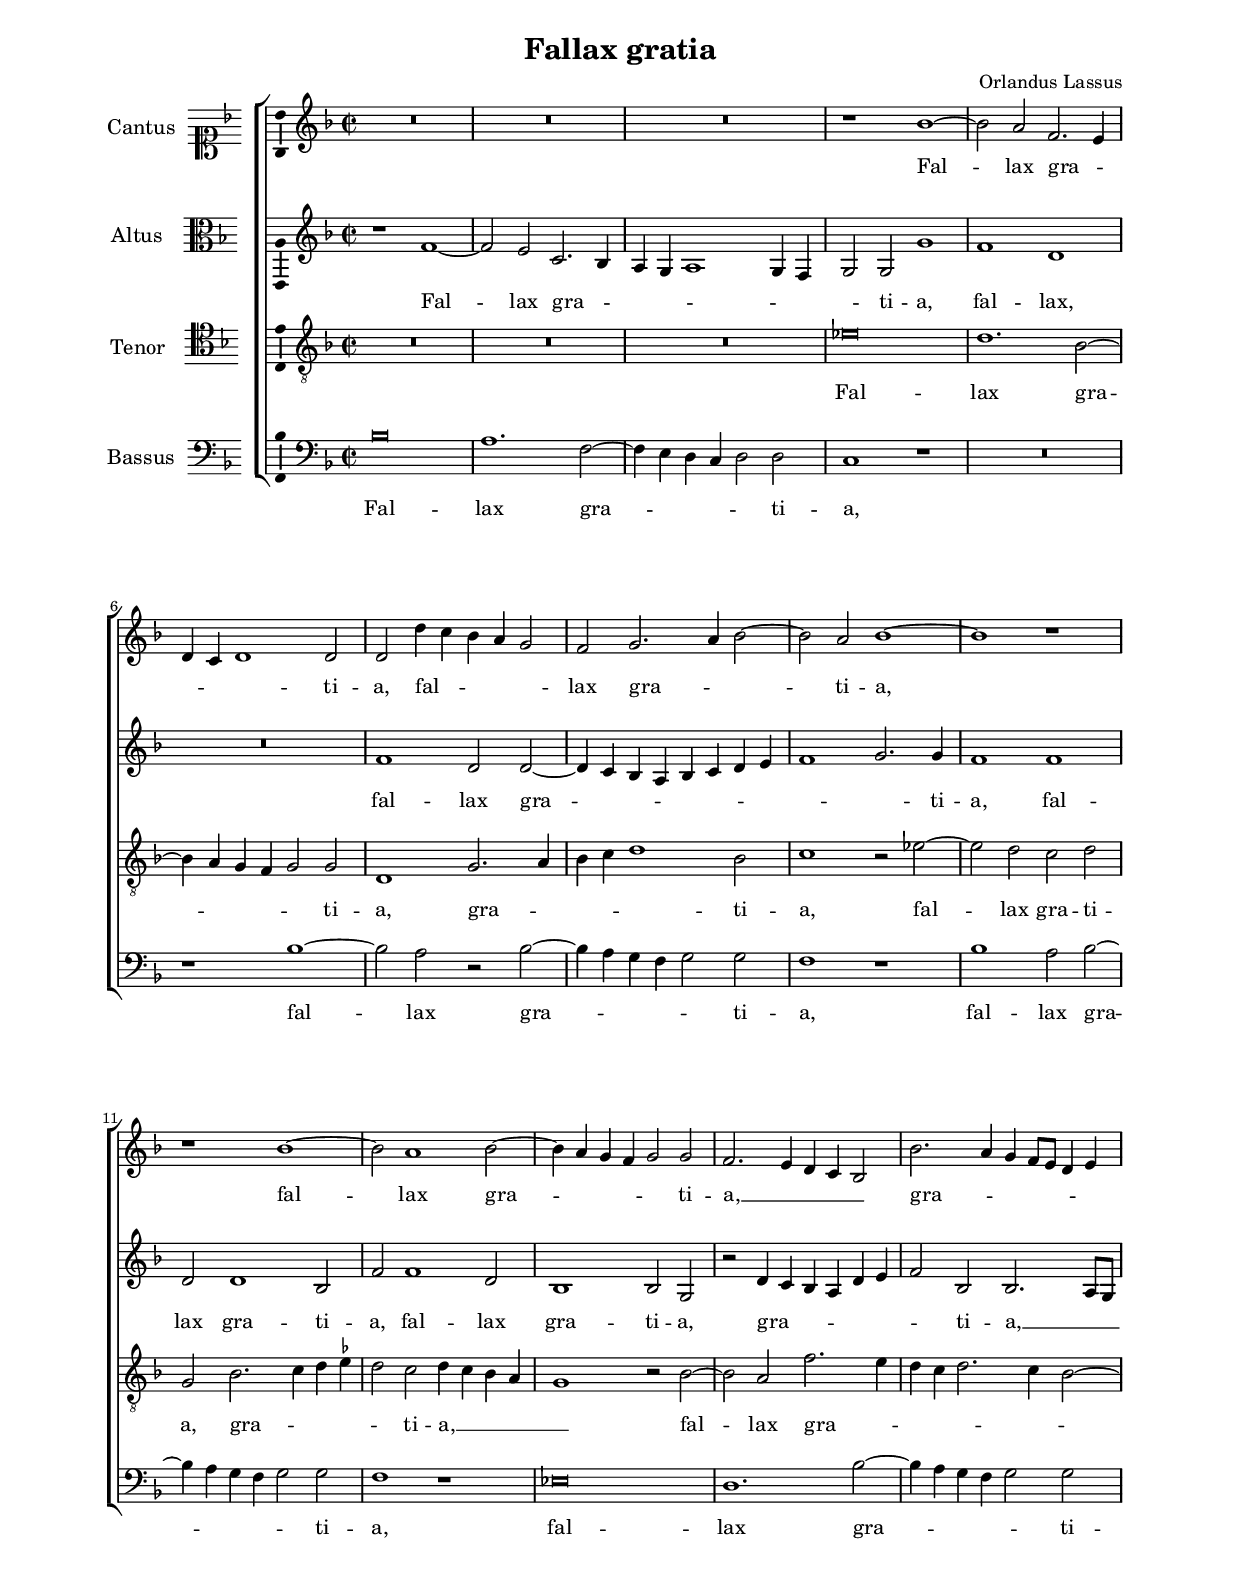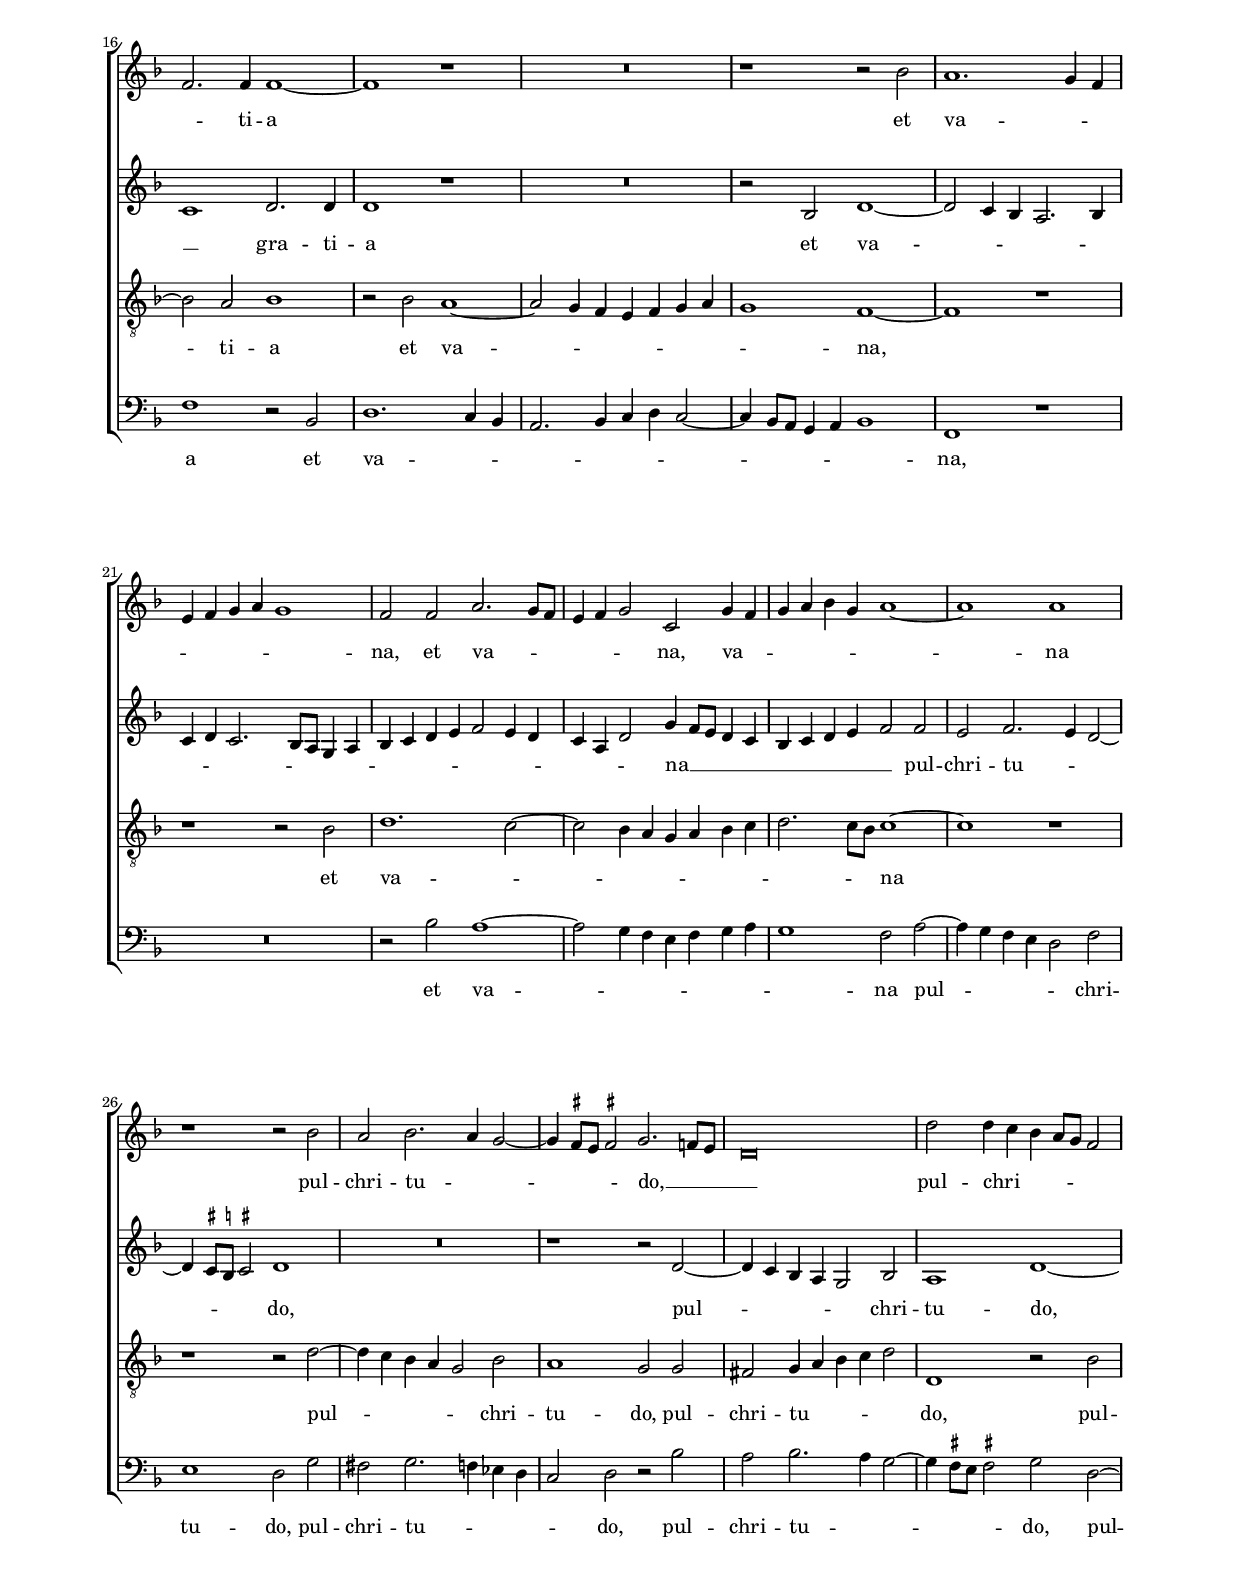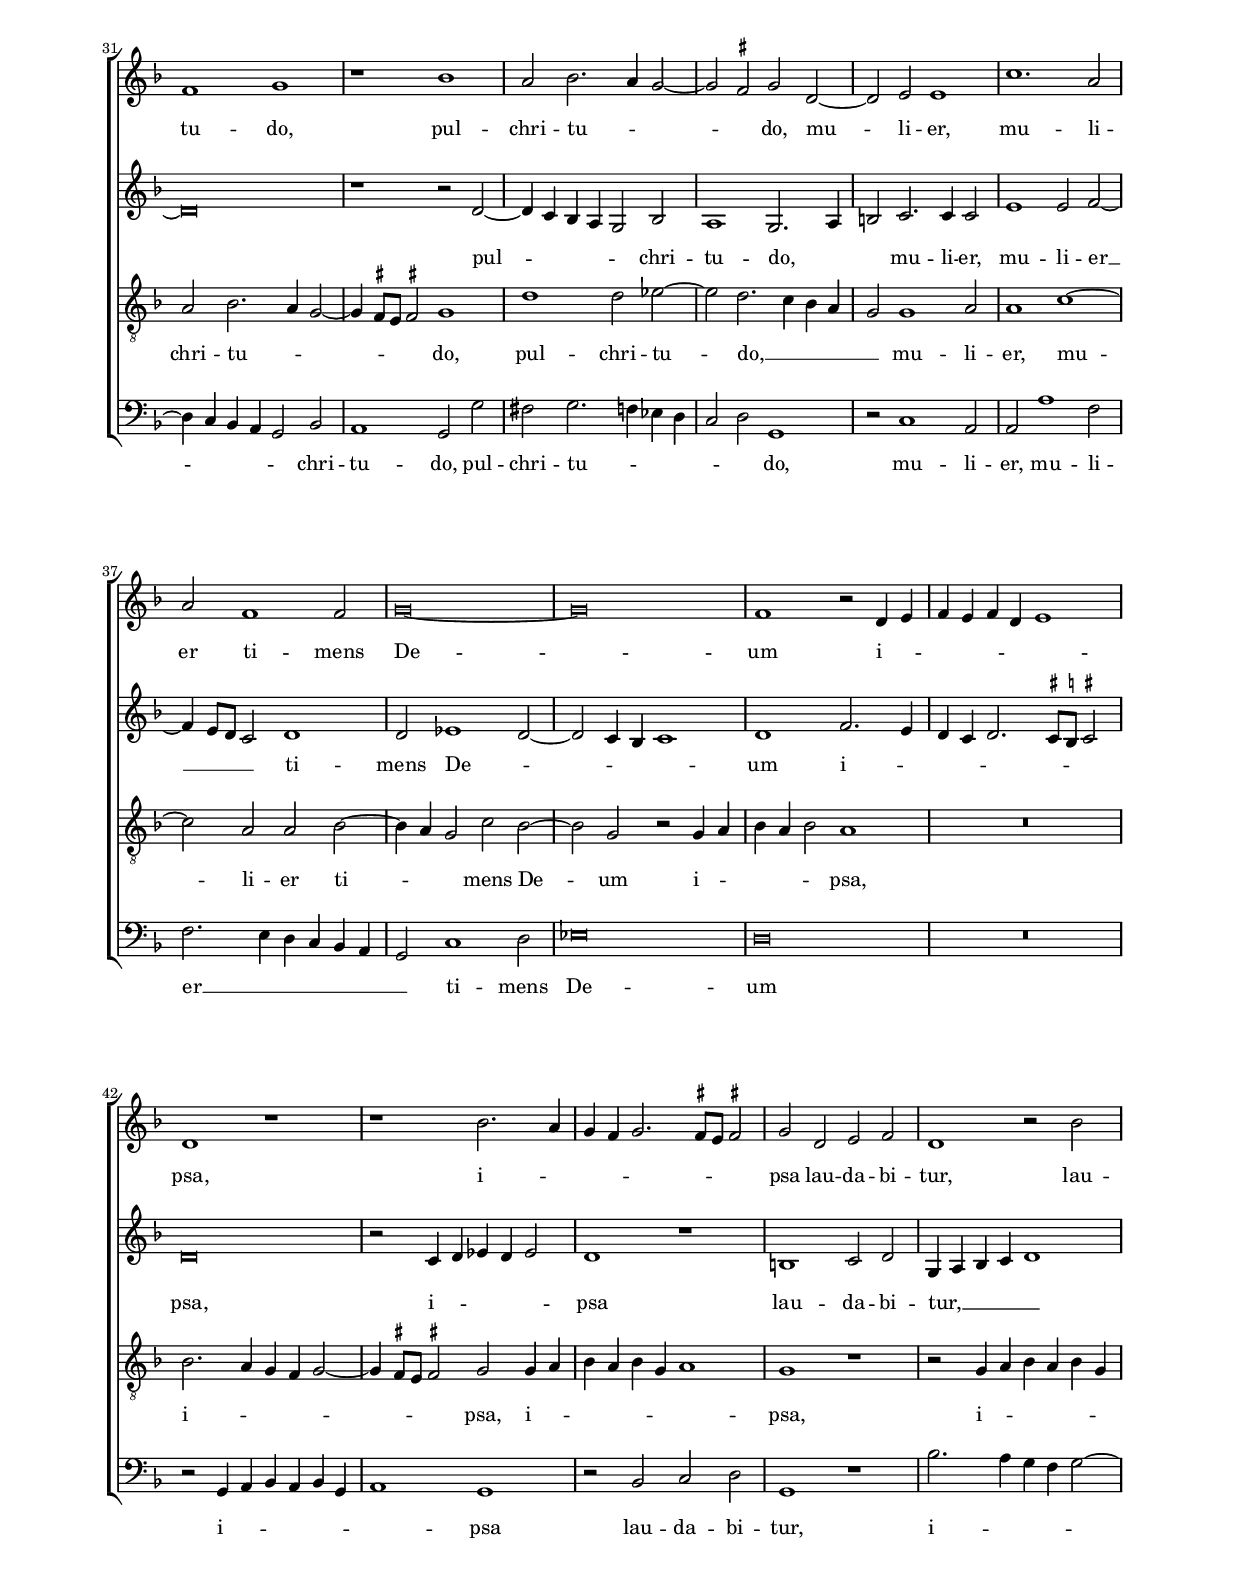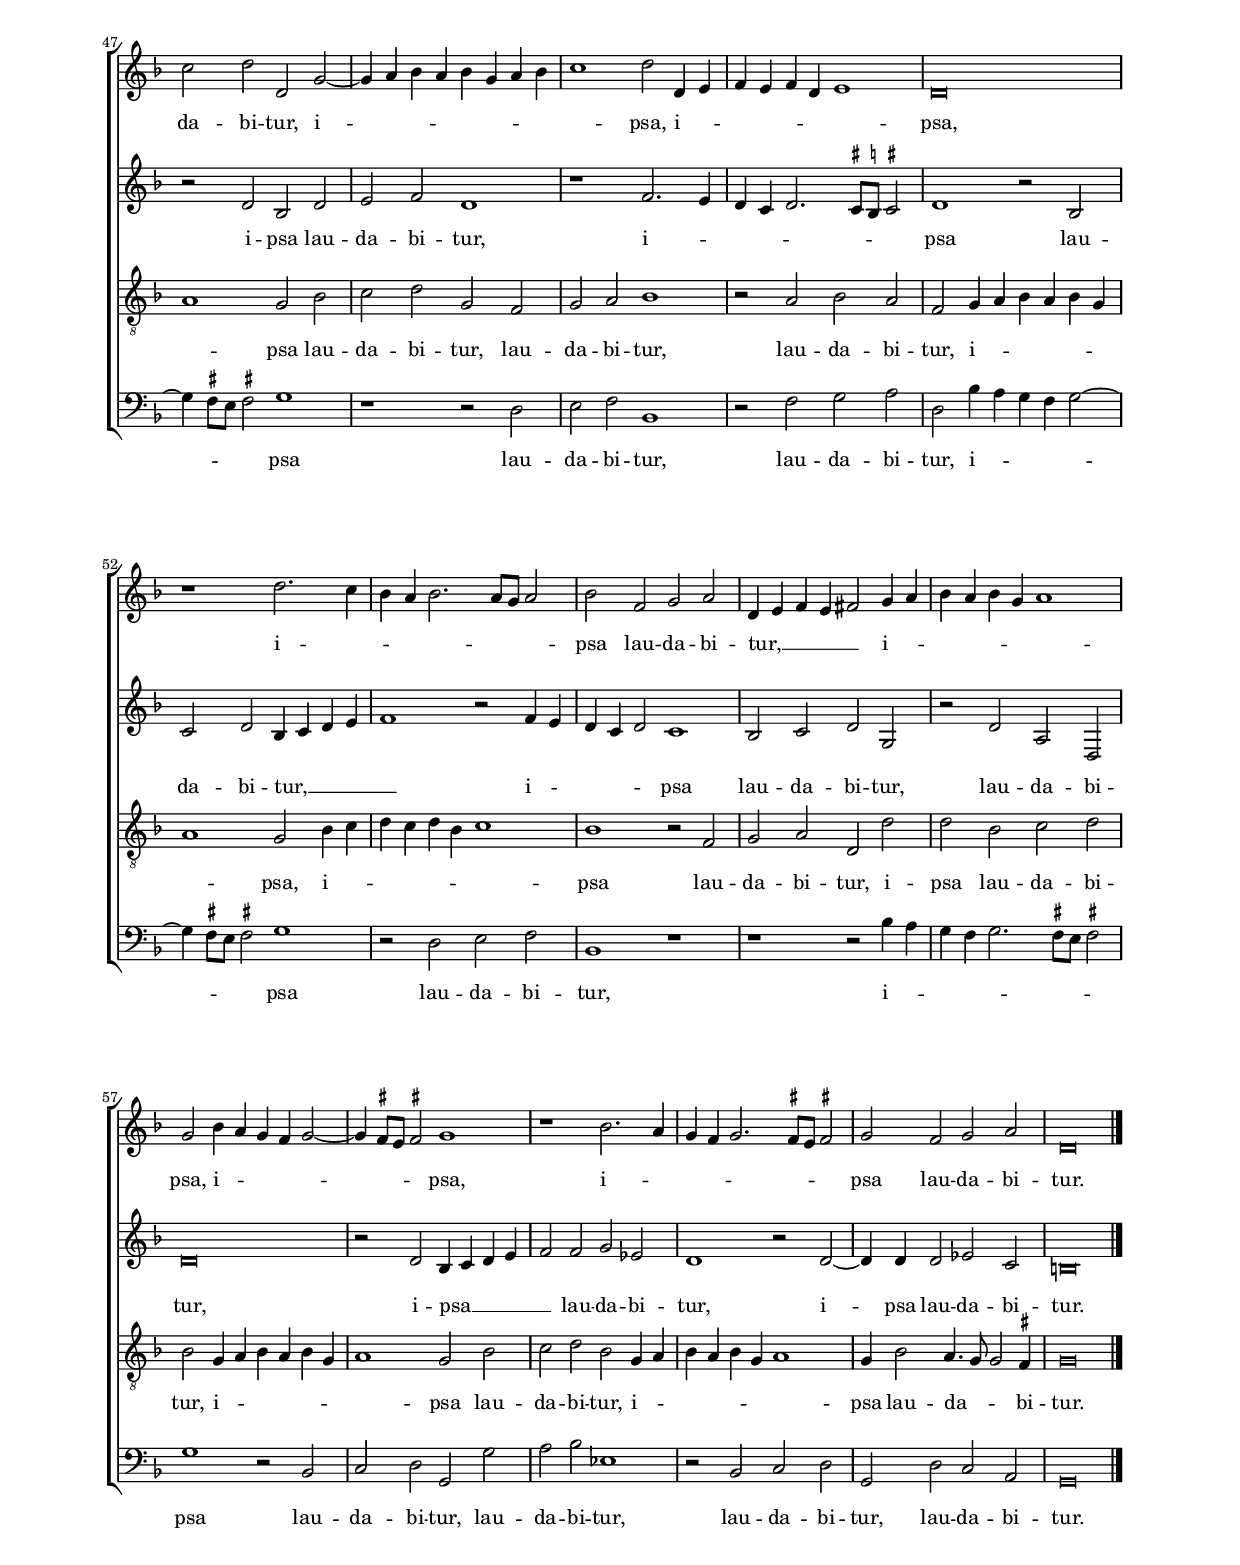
\header
{
  title="Fallax gratia"
  composer="Orlandus Lassus"
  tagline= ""
}

\version "2.24.1"
\include "deutsch.ly"
#(set-global-staff-size 16)
% #(set-default-paper-size "letter")
#(ly:set-option 'point-and-click #f)

	
global = {
	\key f \major
	\time 2/2 \set Score.measureLength = #(ly:make-moment 2/1)
	\skip 1*2*62 \bar "|."
	}

	ficta = { \once \set suggestAccidentals = ##t }
	
	forget = #(define-music-function (music) (ly:music?) #{
		\accidentalStyle forget
		$music
		\accidentalStyle default
		#})
	
	m = \melisma
	me = \melismaEnd


\paper
	{
	top-margin = 2 \cm
	bottom-margin = 2 \cm
	left-margin = 2 \cm
	right-margin = 2 \cm
	ragged-bottom = ##f
	ragged-last-bottom = ##t
	print-page-number = ##f
	system-system-spacing = #'((basic-distance . 20) (minimum-distance . 14) (padding . 8) (strechability . 150))
%	systems-per-page = 3
%	min-systems-per-page = 3
	}


incipitcantus = \markup { \score {
	{
	\set Staff.instrumentName = \markup { \fontsize #1 "Cantus" }
	\key f \major
	\clef soprano
	s4 \bar ""
	}
	\layout  {
	raggedright = ##t
	indent = 1.5 \cm
	line-width = 2.3\cm
	\context { \Staff \remove Time_signature_engraver }
	\override Staff.Clef.Y-extent = #'(0 . 0)
	}} \hspace #1 }
	
      
incipitaltus = \markup { \score {
	{
	\set Staff.instrumentName = \markup { \fontsize #1 "Altus" }
	\key f \major
	\clef alto
	s4 \bar ""
	}
	\layout  {
	raggedright = ##t
	indent = 1.5 \cm
	line-width = 2.3\cm
	\context { \Staff \remove Time_signature_engraver }
	\override Staff.Clef.Y-extent = #'(0 . 0)
	}} \hspace #1 }


incipittenor = \markup { \score {
	{
	\set Staff.instrumentName = \markup { \fontsize #1 "Tenor" }
	\key f \major
	\clef tenor
	s4 \bar ""
	}
	\layout  {
	raggedright = ##t
	indent = 1.5 \cm
	line-width = 2.3\cm
	\context { \Staff \remove Time_signature_engraver }
	\override Staff.Clef.Y-extent = #'(0 . 0)
	}} \hspace #1 }


incipitbassus = \markup { \score {
	{
	\set Staff.instrumentName = \markup { \fontsize #1 "Bassus" }
	\key f \major
	\clef bass
	s4 \bar ""
	}
	\layout  {
	raggedright = ##t
	indent = 1.5 \cm
	line-width = 2.3\cm
	\context { \Staff \remove Time_signature_engraver }
	\override Staff.Clef.Y-extent = #'(0 . 0)
	}} \hspace #1 }


cantus =  \relative c''
	{
	R\breve
	R\breve
	R\breve
	r1 b~
%5
	b2 a f2. \m e4 |
	d4 c d1 \me d2
	d2 d'4 \m c b a g2 \me
	f2 g2. \m a4 b2~
	b2 \me a b1~
%10
	b1 r |
	r1 b~
	b2 a1 b2~
	b4 \m a g f g2 \me g
	f2. \m e4 d c b2 \me
%15
	b'2. \m a4 g f8 e d4 e |
	f2. \me f4 f1~
	f1 r
	R\breve
	r1 r2 b
%20
	a1. \m g4 f |
	e4 f g a g1 \me
	f2 f a2. \m g8 f
	e4 f g2 \me c, g'4 \m f
	g4 a b g a1~
%25
	a1 \me a |
	r1 r2 b
	a2 b2. \m a4 g2~
	g4 \ficta fis8 e \ficta fis!2 \me g2. \m f8 e
	d\breve \me
%30
	d'2 d4 \m c b a8 g f2 \me |
	f1 g
	r1 b
	a2 b2. \m a4 g2~
	g2 \ficta fis \me g d~
%35
	d2 e e1 |
	c'1. a2
	a2 f1 f2
	g\breve~
	g\breve
%40
	f1 r2 d4 \m e |
	f4 e f d e1 \me
	d1 r
	r1 b'2. \m a4
	g4 f g2. \ficta fis8 e \ficta fis!2 \me
%45
	g2 d e f |
	d1 r2 b'
	c2 d d, g~
	g4 \m a b a b g a b
	c1 \me d2 d,4 \m e
%50
	f4 e f d e1 \me |
	d\breve
	r1 d'2. \m c4
	b4 a b2. a8 g a2 \me
	b2 f g a
%55
	d,4 \m e f e fis2 \me g4 \m a |
	b4 a b g a1 \me
	g2 b4 \m a g4 f g2~
	g4 \ficta fis8 e \ficta fis!2 \me g1
	r1 b2. \m a4
%60
	g4 f g2. \ficta fis8 e \ficta fis!2 \me |
	g2 f g a
	d,\breve |
	}


altus =  \relative c'
	{
	r1 f~
	f2 e c2. \m b4
	a4 g a1 g4 f
	g2 \me g g'1
%5
	f1 d |
	R\breve
	f1 d2 d~
	d4 \m c b a b c d e
	f1 g2. \me g4
%10
	f1 f |
	d2 d1 b2
	f'2 f1 d2
	b1 b2 g
	r2 d'4 \m c b a d e
%15
	f2 \me b, b2. \m a8 g |
	c1 \me d2. d4
	d1 r
	R\breve
	r2 b d1~
%20
	d2 \m c4 b a2. b4 |
	c4 d c2. b8 a g4 a
	b4 c d e f2 e4 d
	c4 a d2 \me g4 \m f8 e d4 c
	b4 c d e f2 \me f
%25
	e2 f2. \m e4 d2~ |
	d4 \ficta cis8 \ficta h \ficta cis!2 \me d1
	R\breve
	r1 r2 d~
	d4 \m c b a g2 \me b
%30
	a1 d~ |
	d\breve
	r1 r2 d~
	d4 \m c b a g2 \me b
	a1 g2. \m a4
%35
	h2 \me c2. c4 c2 |
	e1 e2 f~
	f4 \m e8 d c2 \me d1
	d2 es1 \m d2~
	d2 c4 b c1 \me
%40
	d1 f2. \m e4 |
	d4 c d2. \ficta cis8 \ficta h \ficta cis!2 \me
	d\breve
	r2 c4 \m d es4 d es2 \me
	d1 r
%45
	h1 c2 d |
	g,4 \m a b c d1 \me
	r2 d b d
	e2 f d1
	r1 f2. \m e4
%50
	d4 c d2. \ficta cis8 \ficta h \ficta cis!2 \me |
	d1 r2 b
	c2 d b4 \m c d e
	f1 \me r2 f4 \m e
	d4 c d2 \me c1
%55
	b2 c d g, |
	r2 d' a d,
	d'\breve
	r2 d b4 \m c d e
	f2 \me f g es
%60
	d1 r2 d~ |
	d4 d d2 es c
	h\breve |
	}


tenor =  \relative c'
	{
	R\breve
	R\breve
	R\breve
	es\breve
%5
	d1. b2~ |
	b4 \m a g f g2 \me g
	d1 g2. \m a4
	b4 c d1 \me b2
	c1 r2 es~
%10
	es2 d c d |
	g,2 b2. \m c4 d \ficta es
	d2 \me c d4 \m c b a
	g1 \me r2 b~
	b2 a f'2. \m e4
%15
	d4 c d2. c4 b2~ |
	b2 \me a b1
	r2 b a1~
	a2 \m g4 f e f g a
	g1 \me f~
%20
	f1 r |
	r1 r2 b
	d1. \m c2~
	c2 b4 a g a b c
	d2. c8 b \me c1~
%25
	c1 r |
	r1 r2 d~
	d4 \m c b a g2 \me b
	a1 g2 g
	fis2 g4 \m a4 b c d2 \me
%30
	d,1 r2 b' |
	a2 b2. \m a4 g2~
	g4 \ficta fis8 e \ficta fis!2 \me g1
	d'1 d2 es~
	es2 d2. \m c4 b a
%35
	g2 \me g1  a2 |
	a1 c~
	c2 a a b~
	b4 \m a g2 \me c b~
	b2 g r g4 \m a
%40
	b4 a b2 \me a1 |
	R\breve
	b2. \m a4 g f g2~
	g4 \ficta fis8 e \ficta fis!2 \me g g4 \m a
	b4 a b g a1 \me
%45
	g1 r |
	r2 g4 \m a b a b g
	a1 \me g2 b
	c2 d g, f
	g2 a b1
%50
	r2 a b a |
	f2 g4 \m a b a b g
	a1 \me g2 b4 \m c
	d4 c d b c1 \me
	b1 r2 f
%55
	g2 a d, d' |
	d2 b c d
	b2 g4 \m a b a b g
	a1 \me g2 b
	c2 d b g4 \m a
%60
	b4 a b g a1 \me |
	g4 b2 a4. \m g8 g2 \me \ficta fis4
	g\breve |
	}


bassus  =  \relative c
	{
	b'\breve
	a1. f2~
	f4 \m e d c d2 \me d
	c1 r
%5
	R\breve |
	r1 b'1~
	b2 a r b~
	b4 \m a g f g2 \me g
	f1 r
%10
	b1 a2 b~ |
	b4 \m a g f g2 \me g
	f1 r
	es\breve
	d1. b'2~
%15
	b4 \m a g f g2 \me g |
	f1 r2 b,
	d1. \m c4 b
	a2. b4 c d c2~
	c4 b8 a g4 a b1 \me
%20
	f1 r |
	R\breve
	r2 b' a1~
	a2 \m g4 f e f g a
	g1 \me f2 a~
%25
	a4 \m g f e d2 \me f |
	e1 d2 g
	fis2 g2. \m f4 es d
	c2 \me d r b'
	a2 b2. \m a4 g2~
%30
	g4 \ficta fis8 e \ficta fis!2 \me g2 d~ |
	d4 \m c b a g2 \me b
	a1 g2 g'
	fis2 g2. \m f4 es d
	c2 d \me g,1
%35
	r2 c1 a2 |
	a2 a'1 f2
	f2. \m e4 d c b a
	g2 \me c1 d2
	es\breve
%40
	d\breve |
	R\breve
	r2 g,4 \m a b a b g
	a1 \me g
	r2 b c d
%45
	g,1 r |
	b'2. \m a4 g f g2~ |
	g4 \ficta fis8 e \ficta fis!2 \me g1
	r1 r2 d
	e2 f b,1
%50
	r2 f' g a |
	d,2 b'4 \m a g f g2~
	g4 \ficta fis8 e \ficta fis!2 \me g1
	r2 d e f
	b,1 r
%55
	r1 r2 b'4 \m a |
	g4 f g2. \ficta fis8 e \ficta fis!2 \me
	g1 r2 b,
	c2 d g, g'
	a2 b es,1
%60
	r2 b c d |
	g,2 d' c a
	g\breve |
	}

lyricscantus = \lyricmode {
	Fal -- lax gra -- ti -- a,
	fal -- lax gra -- ti -- a,
	fal -- lax gra -- ti -- a, __
	gra -- ti -- a
	et va -- na,
	et va -- na,
	va -- na
	pul -- chri -- tu -- do, __
	pul -- chri -- tu -- do,
	pul -- chri -- tu -- do,
	mu -- li -- er,
	mu -- li -- er ti -- mens De -- um
	i -- psa,
	i -- psa lau -- da -- bi -- tur,
	lau -- da -- bi -- tur,
	i -- psa,
	i -- psa,
	i -- psa lau -- da -- bi -- tur, __
	i -- psa,
	i -- psa,
	i -- psa lau -- da -- bi -- tur.
	}


lyricsaltus = \lyricmode {
	Fal -- lax gra -- ti -- a,
	fal -- lax,
	fal -- lax gra -- ti -- a,
	fal -- lax gra -- ti -- a,
	fal -- lax gra -- ti -- a,
	gra -- ti -- a, __
	gra -- ti -- a
	et va -- na __
	pul -- chri -- tu -- do,
	pul -- chri -- tu -- do,
	pul -- chri -- tu -- do,
	mu -- li -- er,
	mu -- li -- er __ ti -- mens De -- um
	i -- psa,
	i -- psa lau -- da -- bi -- tur, __
	i -- psa lau -- da -- bi -- tur,
	i -- psa lau -- da -- bi -- tur, __
	i -- psa lau -- da -- bi -- tur,
	lau -- da -- bi -- tur,
	i -- psa __ lau -- da -- bi -- tur,
	i -- psa lau -- da -- bi -- tur.
	}


lyricstenor = \lyricmode {
	Fal -- lax gra -- ti -- a,
	gra -- ti -- a,
	fal -- lax gra -- ti -- a,
	gra -- ti -- a, __
	fal -- lax gra -- ti -- a
	et va -- na,
	et va -- na
	pul -- chri -- tu -- do,
	pul -- chri -- tu -- do,
	pul -- chri -- tu -- do,
	pul -- chri -- tu -- do, __
	mu -- li -- er,
	mu -- li -- er ti -- mens De -- um
	i -- psa,
	i -- psa,
	i -- psa,
	i -- psa lau -- da -- bi -- tur,
	lau -- da -- bi -- tur,
	lau -- da -- bi -- tur,
	i -- psa,
	i -- psa lau -- da -- bi -- tur,
	i -- psa lau -- da -- bi -- tur,
	i -- psa lau -- da -- bi -- tur,
	i -- psa lau -- da -- bi -- tur.
	}


lyricsbassus = \lyricmode {
	Fal -- lax gra -- ti -- a,
	fal -- lax gra -- ti -- a,
	fal -- lax gra -- ti -- a,
	fal -- lax gra -- ti -- a
	et va -- na,
	et va -- na
	pul -- chri -- tu -- do,
	pul -- chri -- tu -- do,
	pul -- chri -- tu -- do,
	pul -- chri -- tu -- do,
	pul -- chri -- tu -- do,
	mu -- li -- er,
	mu -- li -- er __ ti -- mens De -- um
	i -- psa lau -- da -- bi -- tur,
	i -- psa lau -- da -- bi -- tur,
	lau -- da -- bi -- tur,
	i -- psa lau -- da -- bi -- tur,
	i -- psa lau -- da -- bi -- tur,
	lau -- da -- bi -- tur,
	lau -- da -- bi -- tur,
	lau -- da -- bi -- tur.
	}


\score
{  
	\transpose f f {
	\new ChoirStaff \with { \override StaffGrouper.staff-staff-spacing.basic-distance = #13 }
	<<

	\new Staff << \global
	\new Voice="v1" {
		\set Staff.instrumentName=\incipitcantus
		\set Staff.midiInstrument = "reed organ"
		\clef violin
		\cantus }
	\new Lyrics \lyricsto "v1" {\lyricscantus }
	>>


	\new Staff << \global
	\new Voice="v2" {
		\set Staff.instrumentName=\incipitaltus
		\set Staff.midiInstrument = "reed organ"
		\clef violin 
		\altus}
	\new Lyrics \lyricsto "v2" {\lyricsaltus }
	>>


	\new Staff << \global
	\new Voice="v3" {
		\set Staff.instrumentName=\incipittenor
		\set Staff.midiInstrument = "reed organ"
		\clef "G_8"
		\tenor }
	\new Lyrics \lyricsto "v3" {\lyricstenor }
	>>


	\new Staff << \global
	\new Voice="v4" {
		\set Staff.instrumentName=\incipitbassus
		\set Staff.midiInstrument = "reed organ"
		\clef "bass" 
		\bassus }
	\new Lyrics \lyricsto "v4" {\lyricsbassus}
	>>

	>>
	} % transpose

	\layout
	{
	indent = 2.5 \cm
	\context { \Lyrics \override VerticalAxisGroup.nonstaff-relatedstaff-spacing.padding = #2 }
	\context { \Staff \override TimeSignature.break-visibility = #end-of-line-invisible }
	\context { \Staff \consists Ambitus_engraver }
	\context { \Voice \override NoteHead.style = #'baroque }
	}

\midi
	{
	\tempo 2 = 90
	}
	
}


% EOF
